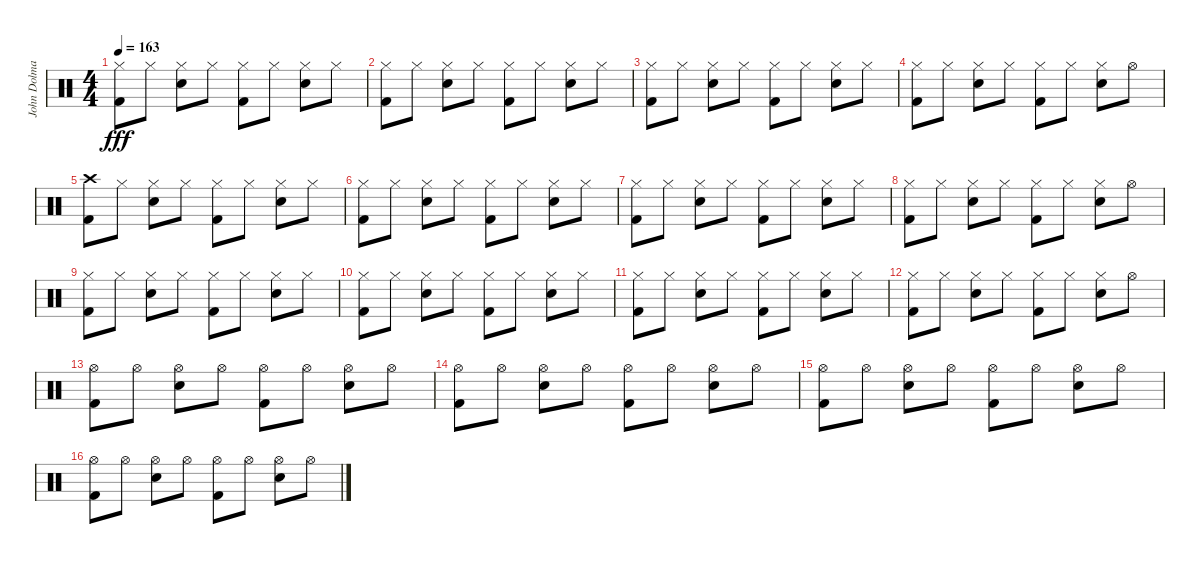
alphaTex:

\track ("John Dolmayan" "John Dolma") {instrument percussion}
\staff {score}
\articulation defaults
\ts (4 4)
\tempo 163
\clef neutral
\ks c
("Hi-Hat (closed)" "Kick (hit) 2").8{dy fff} "Hi-Hat (closed)".8 ("Hi-Hat (closed)" "Electric Snare (hit)").8 "Hi-Hat (closed)".8 ("Hi-Hat (closed)" "Kick (hit) 2").8 "Hi-Hat (closed)".8 ("Hi-Hat (closed)" "Electric Snare (hit)").8 "Hi-Hat (closed)".8 |
("Hi-Hat (closed)" "Kick (hit) 2").8 "Hi-Hat (closed)".8 ("Hi-Hat (closed)" "Electric Snare (hit)").8 "Hi-Hat (closed)".8 ("Hi-Hat (closed)" "Kick (hit) 2").8 "Hi-Hat (closed)".8 ("Hi-Hat (closed)" "Electric Snare (hit)").8 "Hi-Hat (closed)".8 |
("Hi-Hat (closed)" "Kick (hit) 2").8 "Hi-Hat (closed)".8 ("Hi-Hat (closed)" "Electric Snare (hit)").8 "Hi-Hat (closed)".8 ("Hi-Hat (closed)" "Kick (hit) 2").8 "Hi-Hat (closed)".8 ("Hi-Hat (closed)" "Electric Snare (hit)").8 "Hi-Hat (closed)".8 |
("Hi-Hat (closed)" "Kick (hit) 2").8 "Hi-Hat (closed)".8 ("Hi-Hat (closed)" "Electric Snare (hit)").8 "Hi-Hat (closed)".8 ("Hi-Hat (closed)" "Kick (hit) 2").8 "Hi-Hat (closed)".8 ("Hi-Hat (closed)" "Electric Snare (hit)").8 "Hi-Hat (open)".8 |
("Crash high (hit)" "Kick (hit) 2").8 "Hi-Hat (closed)".8 ("Hi-Hat (closed)" "Electric Snare (hit)").8 "Hi-Hat (closed)".8 ("Hi-Hat (closed)" "Kick (hit) 2").8 "Hi-Hat (closed)".8 ("Hi-Hat (closed)" "Electric Snare (hit)").8 "Hi-Hat (closed)".8 |
("Hi-Hat (closed)" "Kick (hit) 2").8 "Hi-Hat (closed)".8 ("Hi-Hat (closed)" "Electric Snare (hit)").8 "Hi-Hat (closed)".8 ("Hi-Hat (closed)" "Kick (hit) 2").8 "Hi-Hat (closed)".8 ("Hi-Hat (closed)" "Electric Snare (hit)").8 "Hi-Hat (closed)".8 |
("Hi-Hat (closed)" "Kick (hit) 2").8 "Hi-Hat (closed)".8 ("Hi-Hat (closed)" "Electric Snare (hit)").8 "Hi-Hat (closed)".8 ("Hi-Hat (closed)" "Kick (hit) 2").8 "Hi-Hat (closed)".8 ("Hi-Hat (closed)" "Electric Snare (hit)").8 "Hi-Hat (closed)".8 |
("Hi-Hat (closed)" "Kick (hit) 2").8 "Hi-Hat (closed)".8 ("Hi-Hat (closed)" "Electric Snare (hit)").8 "Hi-Hat (closed)".8 ("Hi-Hat (closed)" "Kick (hit) 2").8 "Hi-Hat (closed)".8 ("Hi-Hat (closed)" "Electric Snare (hit)").8 "Hi-Hat (open)".8 |
("Hi-Hat (closed)" "Kick (hit) 2").8 "Hi-Hat (closed)".8 ("Hi-Hat (closed)" "Electric Snare (hit)").8 "Hi-Hat (closed)".8 ("Hi-Hat (closed)" "Kick (hit) 2").8 "Hi-Hat (closed)".8 ("Hi-Hat (closed)" "Electric Snare (hit)").8 "Hi-Hat (closed)".8 |
("Hi-Hat (closed)" "Kick (hit) 2").8 "Hi-Hat (closed)".8 ("Hi-Hat (closed)" "Electric Snare (hit)").8 "Hi-Hat (closed)".8 ("Hi-Hat (closed)" "Kick (hit) 2").8 "Hi-Hat (closed)".8 ("Hi-Hat (closed)" "Electric Snare (hit)").8 "Hi-Hat (closed)".8 |
("Hi-Hat (closed)" "Kick (hit) 2").8 "Hi-Hat (closed)".8 ("Hi-Hat (closed)" "Electric Snare (hit)").8 "Hi-Hat (closed)".8 ("Hi-Hat (closed)" "Kick (hit) 2").8 "Hi-Hat (closed)".8 ("Hi-Hat (closed)" "Electric Snare (hit)").8 "Hi-Hat (closed)".8 |
("Hi-Hat (closed)" "Kick (hit) 2").8 "Hi-Hat (closed)".8 ("Hi-Hat (closed)" "Electric Snare (hit)").8 "Hi-Hat (closed)".8 ("Hi-Hat (closed)" "Kick (hit) 2").8 "Hi-Hat (closed)".8 ("Hi-Hat (closed)" "Electric Snare (hit)").8 "Hi-Hat (open)".8 |
("Hi-Hat (open)" "Kick (hit) 2").8 "Hi-Hat (open)".8 ("Hi-Hat (open)" "Electric Snare (hit)").8 "Hi-Hat (open)".8 ("Hi-Hat (open)" "Kick (hit) 2").8 "Hi-Hat (open)".8 ("Hi-Hat (open)" "Electric Snare (hit)").8 "Hi-Hat (open)".8 |
("Hi-Hat (open)" "Kick (hit) 2").8 "Hi-Hat (open)".8 ("Hi-Hat (open)" "Electric Snare (hit)").8 "Hi-Hat (open)".8 ("Hi-Hat (open)" "Kick (hit) 2").8 "Hi-Hat (open)".8 ("Hi-Hat (open)" "Electric Snare (hit)").8 "Hi-Hat (open)".8 |
("Hi-Hat (open)" "Kick (hit) 2").8 "Hi-Hat (open)".8 ("Hi-Hat (open)" "Electric Snare (hit)").8 "Hi-Hat (open)".8 ("Hi-Hat (open)" "Kick (hit) 2").8 "Hi-Hat (open)".8 ("Hi-Hat (open)" "Electric Snare (hit)").8 "Hi-Hat (open)".8 |
("Hi-Hat (open)" "Kick (hit) 2").8 "Hi-Hat (open)".8 ("Hi-Hat (open)" "Electric Snare (hit)").8 "Hi-Hat (open)".8 ("Hi-Hat (open)" "Kick (hit) 2").8 "Hi-Hat (open)".8 ("Hi-Hat (open)" "Electric Snare (hit)").8 "Hi-Hat (open)".8
